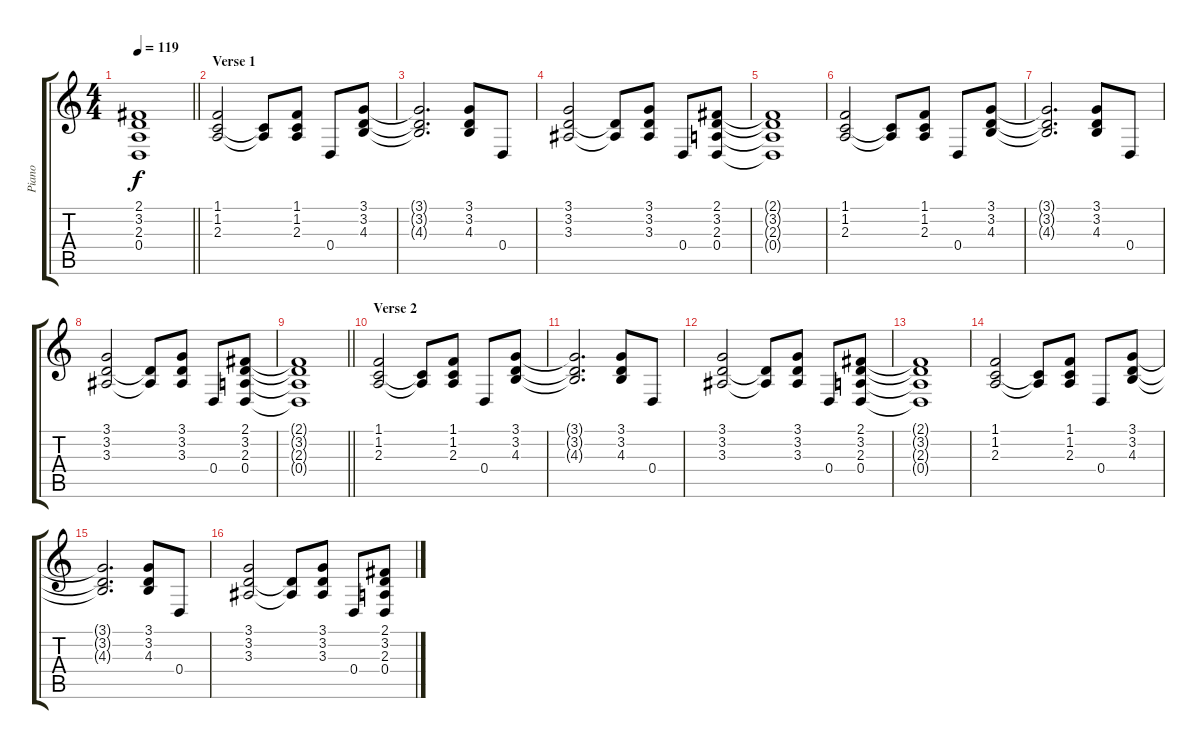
\track ("Piano" "Piano") {instrument acousticgrandpiano}
\staff {score tabs}
\tuning (E4 B3 G3 D3 A2 E2) {hide}
\ts (4 4)
\tempo 119
\clef g2
\barLineRight lightlight
\ks c
(2.1{t} 3.2{t} 2.3{t} 0.4{t}).1{dy f} |
\section ("" "Verse 1")
(1.1 1.2 2.3).2 (1.2{t} 2.3{t}).8 (1.1 1.2 2.3).8 0.4.8 (3.1 3.2 4.3).8 |
(3.1{t} 3.2{t} 4.3{t}).2{d} (3.1 3.2 4.3).8 0.4.8 |
(3.1 3.2 3.3).2 (3.2{t} 3.3{t}).8 (3.1 3.2 3.3).8 0.4.8 (2.1 3.2 2.3 0.4).8 |
(2.1{t} 3.2{t} 2.3{t} 0.4{t}).1 |
(1.1 1.2 2.3).2 (1.2{t} 2.3{t}).8 (1.1 1.2 2.3).8 0.4.8 (3.1 3.2 4.3).8 |
(3.1{t} 3.2{t} 4.3{t}).2{d} (3.1 3.2 4.3).8 0.4.8 |
(3.1 3.2 3.3).2 (3.2{t} 3.3{t}).8 (3.1 3.2 3.3).8 0.4.8 (2.1 3.2 2.3 0.4).8 |
\barLineRight lightlight
(2.1{t} 3.2{t} 2.3{t} 0.4{t}).1 |
\section ("" "Verse 2")
(1.1 1.2 2.3).2 (1.2{t} 2.3{t}).8 (1.1 1.2 2.3).8 0.4.8 (3.1 3.2 4.3).8 |
(3.1{t} 3.2{t} 4.3{t}).2{d} (3.1 3.2 4.3).8 0.4.8 |
(3.1 3.2 3.3).2 (3.2{t} 3.3{t}).8 (3.1 3.2 3.3).8 0.4.8 (2.1 3.2 2.3 0.4).8 |
(2.1{t} 3.2{t} 2.3{t} 0.4{t}).1 |
(1.1 1.2 2.3).2 (1.2{t} 2.3{t}).8 (1.1 1.2 2.3).8 0.4.8 (3.1 3.2 4.3).8 |
(3.1{t} 3.2{t} 4.3{t}).2{d} (3.1 3.2 4.3).8 0.4.8 |
(3.1 3.2 3.3).2 (3.2{t} 3.3{t}).8 (3.1 3.2 3.3).8 0.4.8 (2.1 3.2 2.3 0.4).8
